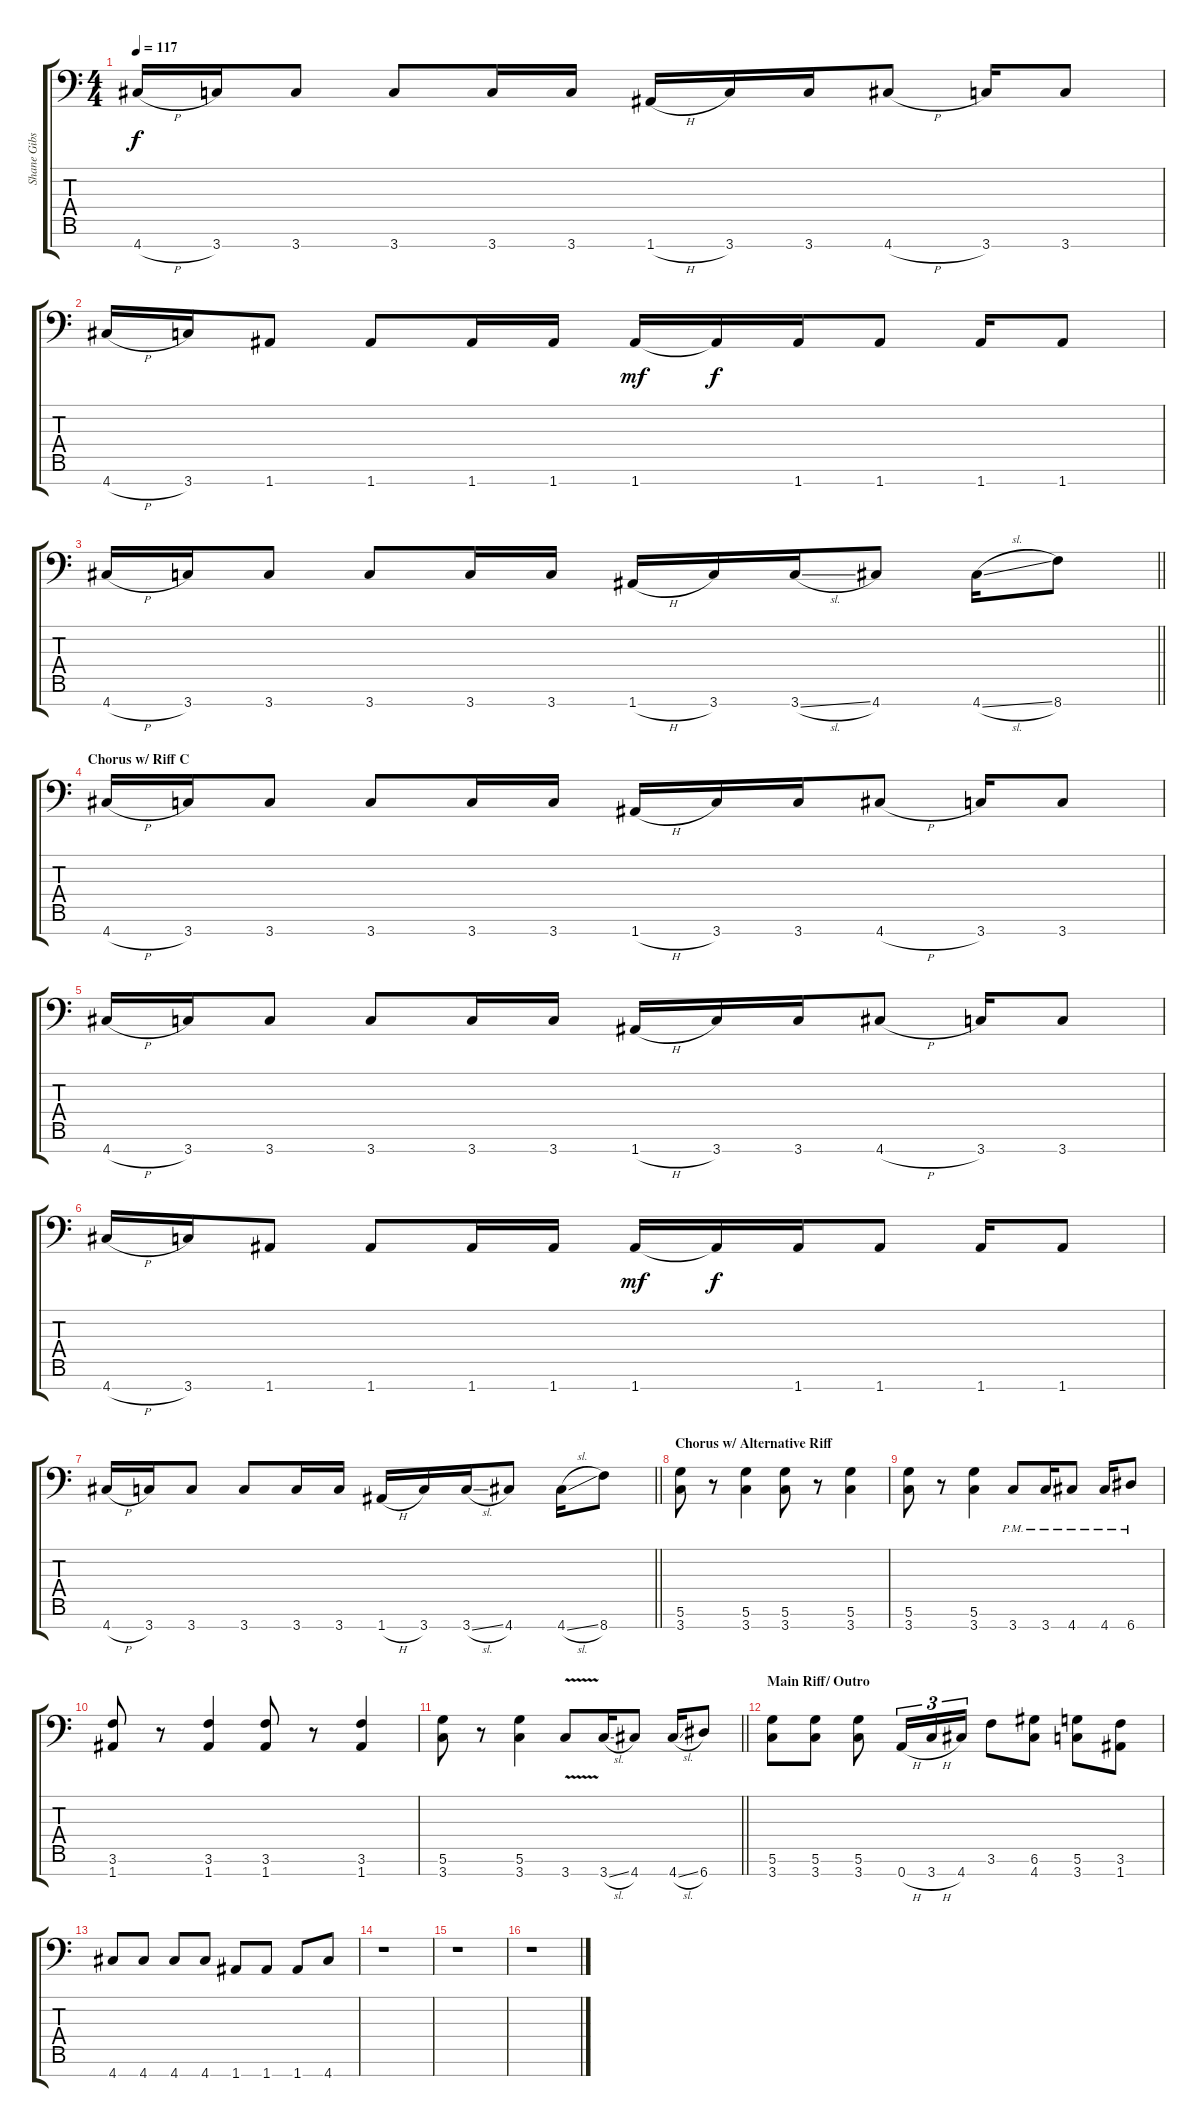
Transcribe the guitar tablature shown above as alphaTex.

\track ("Shane Gibson" "Shane Gibs") {instrument distortionguitar}
\staff {score tabs}
\tuning (D4 A3 F3 C3 G2 D2 A1) {hide}
\ts (4 4)
\tempo 117
\clef f4
\ks c
4.7{h}.16{dy f} 3.7.16 3.7.8 3.7.8 3.7.16 3.7.16 1.7{h}.16 3.7.16 3.7.16 4.7{h}.8 3.7.16 3.7.8 |
4.7{h}.16 3.7.16 1.7.8 1.7.8 1.7.16 1.7.16 1.7.16{dy mf} 1.7{t}.16{dy f} 1.7.16 1.7.8 1.7.16 1.7.8 |
\barLineRight lightlight
4.7{h}.16 3.7.16 3.7.8 3.7.8 3.7.16 3.7.16 1.7{h}.16 3.7.16 3.7{sl}.16 4.7.8 4.7{sl}.16 8.7.8 |
\section ("" "Chorus w/ Riff C")
4.7{h}.16 3.7.16 3.7.8 3.7.8 3.7.16 3.7.16 1.7{h}.16 3.7.16 3.7.16 4.7{h}.8 3.7.16 3.7.8 |
4.7{h}.16 3.7.16 3.7.8 3.7.8 3.7.16 3.7.16 1.7{h}.16 3.7.16 3.7.16 4.7{h}.8 3.7.16 3.7.8 |
4.7{h}.16 3.7.16 1.7.8 1.7.8 1.7.16 1.7.16 1.7.16{dy mf} 1.7{t}.16{dy f} 1.7.16 1.7.8 1.7.16 1.7.8 |
\barLineRight lightlight
4.7{h}.16 3.7.16 3.7.8 3.7.8 3.7.16 3.7.16 1.7{h}.16 3.7.16 3.7{sl}.16 4.7.8 4.7{sl}.16 8.7.8 |
\section ("" "Chorus w/ Alternative Riff")
(5.6 3.7).8 r.8 (5.6 3.7).4 (5.6 3.7).8 r.8 (5.6 3.7).4 |
(5.6 3.7).8 r.8 (5.6 3.7).4 3.7{pm}.8 3.7{pm}.16 4.7{pm}.8 4.7{pm}.16 6.7{pm}.8 |
(3.6 1.7).8 r.8 (3.6 1.7).4 (3.6 1.7).8 r.8 (3.6 1.7).4 |
\barLineRight lightlight
(5.6 3.7).8 r.8 (5.6 3.7).4 3.7{v}.8 3.7{sl}.16 4.7.8 4.7{sl}.16 6.7.8 |
\section ("" "Main Riff/ Outro")
(5.6 3.7).8 (5.6 3.7).8 (5.6 3.7).8 0.7{h}.16{tu (3 2)} 3.7{h}.16{tu (3 2)} 4.7.16{tu (3 2)} 3.6.8 (6.6 4.7).8 (5.6 3.7).8 (3.6 1.7).8 |
4.7.8 4.7.8 4.7.8 4.7.8 1.7.8 1.7.8 1.7.8 4.7.8 |
r.1 |
r.1 |
r.1
